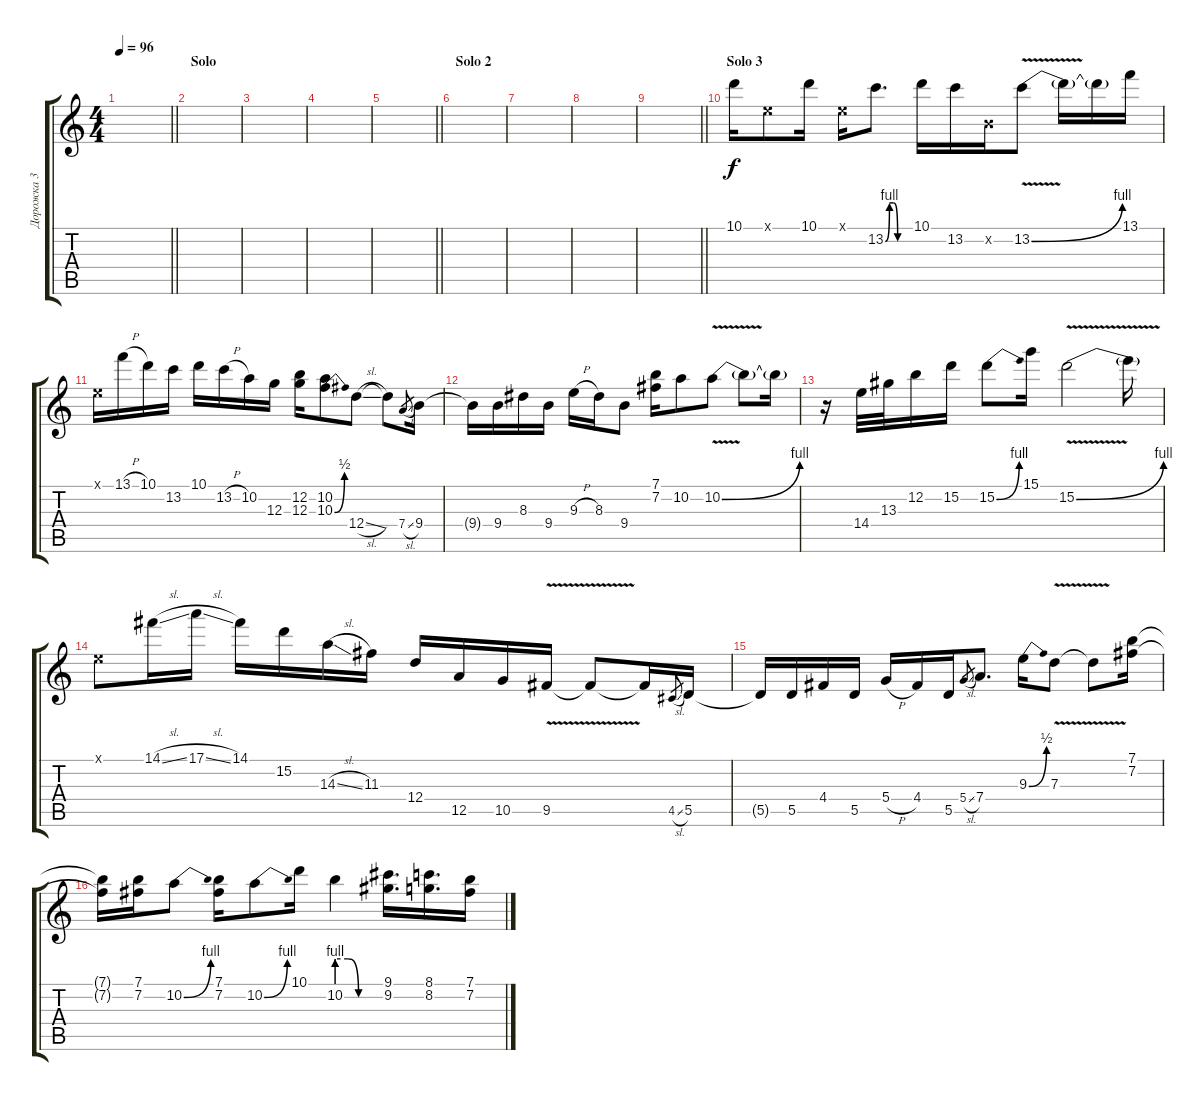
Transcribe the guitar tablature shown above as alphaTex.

\track ("Дорожка 3" "Дорожка 3") {instrument overdrivenguitar}
\staff {score tabs}
\tuning (E4 B3 G3 D3 A2 E2) {hide}
\ts (4 4)
\tempo 96
\clef g2
\barLineRight lightlight
\ks c
|
\section ("" "Solo")
|
|
|
\barLineRight lightlight
|
\section ("" "Solo 2")
|
|
|
\barLineRight lightlight
|
\section ("" "Solo 3")
10.1.16 0.1{x}.8 10.1.16 0.1{x}.16 13.2{be (custom 0 0 10 4 20 4 30 0 60 0)}.8{d} 10.1.16 13.2.16 0.2{x}.16 13.2{be (bend 0 0 60 4) v}.8 13.2{t}.16 13.2{t}.16 13.1.16 |
0.1{x}.16 13.1{h}.16 10.1.16 13.2.16 10.1.16 13.2{h}.16 10.2.16 12.3.16 (12.2 12.3).16 (10.2 10.3{be (bend 0 0 60 2)}).8 12.4{sl}.8 12.4{t}.8 7.4{sl}.8{gr} 9.4.16 |
9.4{t}.16 9.4.16 8.3.16 9.4.16 9.3{h}.16 8.3.16 9.4.8 (7.1 7.2).16 10.2.8 10.2{be (bend 0 0 60 4) v}.8 10.2{t}.8 10.2{t}.16 |
r.16 14.4.32 13.3.32 12.2.16 15.2.16 15.2{be (bend 0 0 60 4)}.8 15.1.16 15.2{be (bend 0 0 60 4) v}.2 15.2{t}.16 |
0.1{x}.8 14.1{sl}.16 17.1{sl}.16 14.1.16 15.2.16 14.3{sl}.16 11.3.16 12.4.16 12.5.16 10.5.16 9.5{v}.16 9.5{t}.8 9.5{t}.16 4.5{sl}.8{gr} 5.5.16 |
5.5{t}.16 5.5.16 4.4.16 5.5.16 5.4{h}.16 4.4.16 5.5.16 5.4{sl}.8{gr} 7.4.8{d} 9.3{be (bend 0 0 60 2)}.16 7.3{v}.8 7.3{t}.8 (7.1 7.2).16 |
(7.1{t} 7.2{t}).16 (7.1 7.2).16 10.2{be (bend 0 0 60 4)}.8 (7.1 7.2).16 10.2{be (bend 0 0 60 4)}.8 10.1.16 10.2{be (custom 0 4 15 4 30 0 60 0)}.4 (9.1 9.2).16{d} (8.1 8.2).16{d} (7.1 7.2).16
